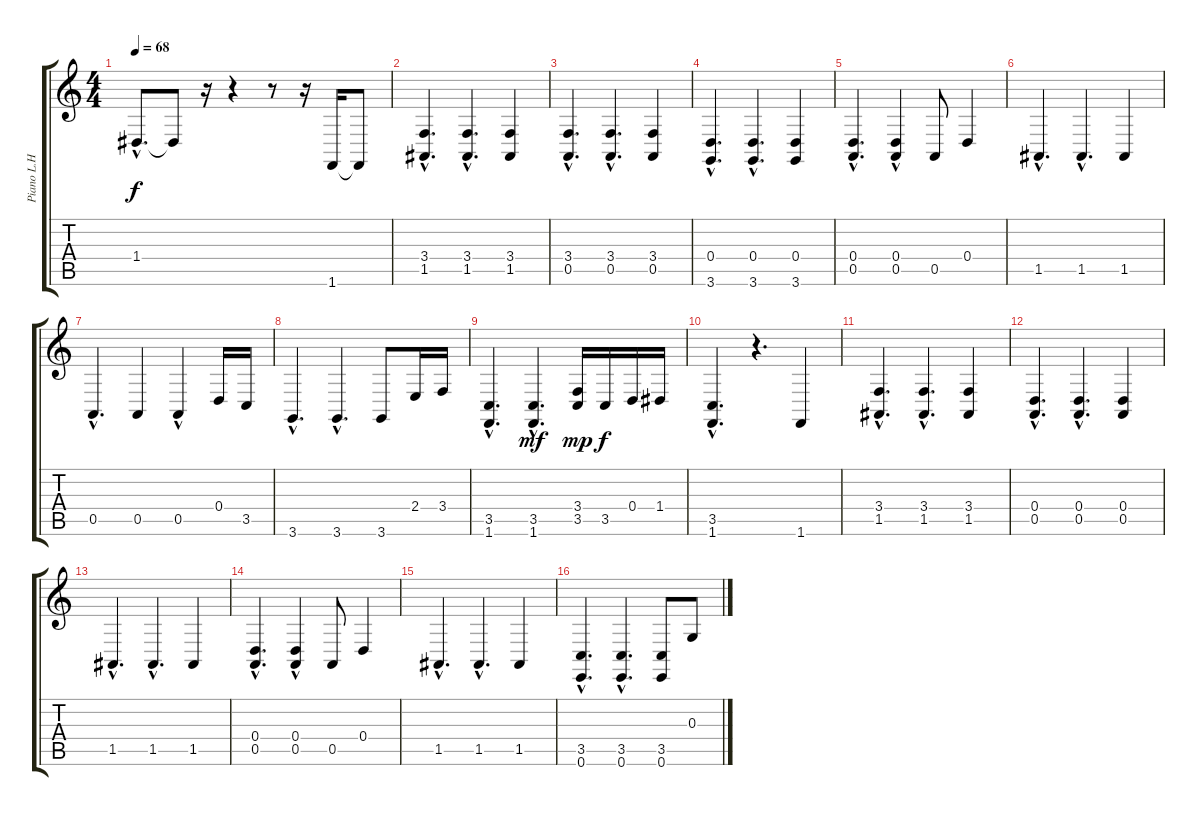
\track ("Piano L.H" "Piano L.H") {instrument acousticgrandpiano}
\staff {score tabs}
\tuning (E4 B3 G3 D3 A2 E2) {hide}
\ts (4 4)
\tempo 68
\clef g2
\ks c
1.4{hac}.8{d dy f} 1.4{t}.8 r.16 r.4 r.8 r.16 1.6.16 1.6{t}.8 |
(3.4{hac} 1.5{hac}).4{d} (3.4{hac} 1.5{hac}).4{d} (3.4 1.5).4 |
(3.4{hac} 0.5{hac}).4{d} (3.4{hac} 0.5{hac}).4{d} (3.4 0.5).4 |
(0.4{hac} 3.6{hac}).4{d} (0.4{hac} 3.6{hac}).4{d} (0.4 3.6).4 |
(0.4{hac} 0.5{hac}).4{d} (0.4{hac} 0.5).4 0.5.8 0.4.4 |
1.5{hac}.4{d} 1.5{hac}.4{d} 1.5.4 |
0.5{hac}.4{d} 0.5.4 0.5{hac}.4 0.4.16 3.5.16 |
3.6{hac}.4{d} 3.6{hac}.4{d} 3.6.8 2.4.16 3.4.16 |
(3.5{hac} 1.6{hac}).4{d} (3.5{hac} 1.6{hac}).4{d dy mf} (3.4 3.5).16{dy mp} 3.5.16{dy f} 0.4.16 1.4.16 |
(3.5{hac} 1.6{hac}).4{d} r.4{d} 1.6.4 |
(3.4{hac} 1.5{hac}).4{d} (3.4{hac} 1.5{hac}).4{d} (3.4 1.5).4 |
(0.4{hac} 0.5{hac}).4{d} (0.4{hac} 0.5{hac}).4{d} (0.4 0.5).4 |
1.5{hac}.4{d} 1.5{hac}.4{d} 1.5.4 |
(0.4{hac} 0.5{hac}).4{d} (0.4{hac} 0.5).4 0.5.8 0.4.4 |
1.5{hac}.4{d} 1.5{hac}.4{d} 1.5.4 |
(3.5{hac} 0.6{hac}).4{d} (3.5{hac} 0.6{hac}).4{d} (3.5 0.6).8 0.3.8
